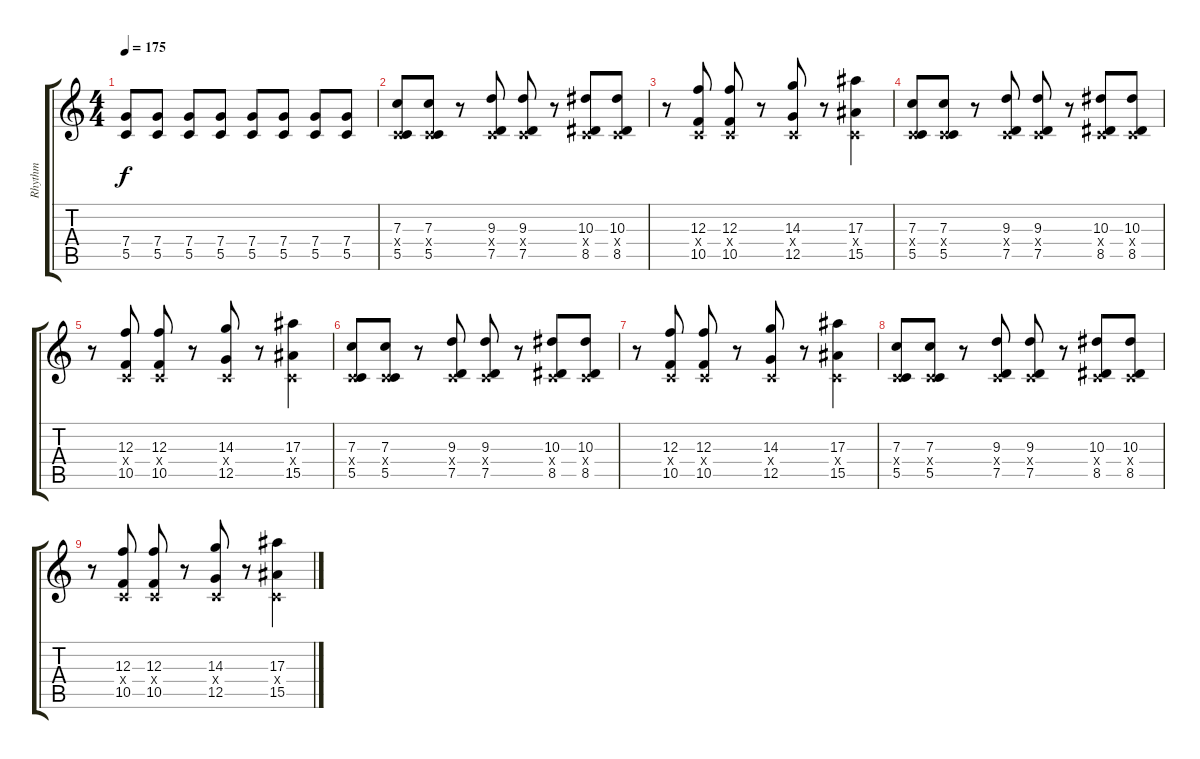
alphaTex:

\track ("Rhythm" "Rhythm") {instrument distortionguitar}
\staff {score tabs}
\tuning (D4 A3 F3 C3 G2 C2) {hide}
\ts (4 4)
\tempo 175
\clef g2
\ks c
(7.4 5.5).8{dy f} (7.4 5.5).8 (7.4 5.5).8 (7.4 5.5).8 (7.4 5.5).8 (7.4 5.5).8 (7.4 5.5).8 (7.4 5.5).8 |
(7.3 0.4{x} 5.5).8 (7.3 0.4{x} 5.5).8 r.8 (9.3 0.4{x} 7.5).8 (9.3 0.4{x} 7.5).8 r.8 (10.3 0.4{x} 8.5).8 (10.3 0.4{x} 8.5).8 |
r.8 (12.3 0.4{x} 10.5).8 (12.3 0.4{x} 10.5).8 r.8 (14.3 0.4{x} 12.5).8 r.8 (17.3 0.4{x} 15.5).4 |
(7.3 0.4{x} 5.5).8 (7.3 0.4{x} 5.5).8 r.8 (9.3 0.4{x} 7.5).8 (9.3 0.4{x} 7.5).8 r.8 (10.3 0.4{x} 8.5).8 (10.3 0.4{x} 8.5).8 |
r.8 (12.3 0.4{x} 10.5).8 (12.3 0.4{x} 10.5).8 r.8 (14.3 0.4{x} 12.5).8 r.8 (17.3 0.4{x} 15.5).4 |
(7.3 0.4{x} 5.5).8 (7.3 0.4{x} 5.5).8 r.8 (9.3 0.4{x} 7.5).8 (9.3 0.4{x} 7.5).8 r.8 (10.3 0.4{x} 8.5).8 (10.3 0.4{x} 8.5).8 |
r.8 (12.3 0.4{x} 10.5).8 (12.3 0.4{x} 10.5).8 r.8 (14.3 0.4{x} 12.5).8 r.8 (17.3 0.4{x} 15.5).4 |
(7.3 0.4{x} 5.5).8 (7.3 0.4{x} 5.5).8 r.8 (9.3 0.4{x} 7.5).8 (9.3 0.4{x} 7.5).8 r.8 (10.3 0.4{x} 8.5).8 (10.3 0.4{x} 8.5).8 |
r.8 (12.3 0.4{x} 10.5).8 (12.3 0.4{x} 10.5).8 r.8 (14.3 0.4{x} 12.5).8 r.8 (17.3 0.4{x} 15.5).4
